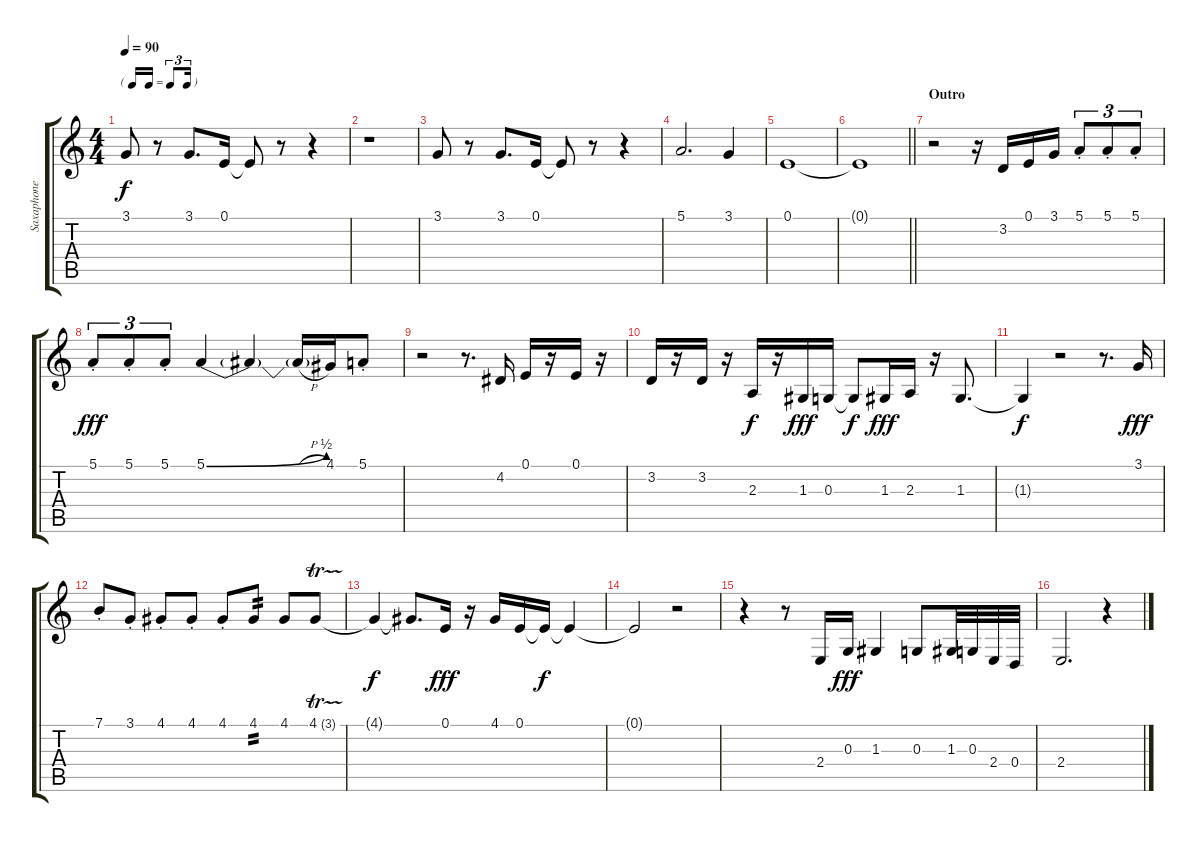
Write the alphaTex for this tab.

\track ("Saxaphone" "Saxaphone") {instrument brasssection}
\staff {score tabs}
\tuning (E4 B3 G3 D3 A2 E2) {hide}
\ts (4 4)
\tf triplet16th
\tempo 90
\clef g2
\ks c
3.1.8{dy f} r.8 3.1.8{d} 0.1.16 0.1{t}.8 r.8 r.4 |
r.1 |
3.1.8 r.8 3.1.8{d} 0.1.16 0.1{t}.8 r.8 r.4 |
5.1.2{d} 3.1.4 |
0.1.1 |
\barLineRight lightlight
0.1{t}.1 |
\section ("" "Outro")
r.2 r.16 3.2.16 0.1.16 3.1.16 5.1{st}.8{tu (3 2)} 5.1{st}.8{tu (3 2)} 5.1{st}.8{tu (3 2)} |
5.1{st}.8{tu (3 2) dy fff} 5.1{st}.8{tu (3 2)} 5.1{st}.8{tu (3 2)} 5.1{be (bend 0 0 60 2)}.4 5.1{t}.4 5.1{h t}.16 4.1.16 5.1{st}.8 |
r.2 r.8{d} 4.2.16 0.1.16 r.16 0.1.16 r.16 |
3.2.16 r.16 3.2.16 r.16 2.3.16{dy f} r.16 1.3.16{dy fff} 0.3.16 0.3{t}.8{dy f} 1.3.16{dy fff} 2.3.16 r.16 1.3.8{d} |
1.3{t}.4{dy f} r.2 r.8{d} 3.1.16{dy fff} |
7.1{st}.8{volume 8} 3.1{st}.8 4.1{st}.8 4.1{st}.8 4.1{st}.8 4.1.8{tp 2} 4.1.8 4.1{tr (3 32)}.8 |
4.1{t}.4{dy f} 4.1{t}.8{d} 0.1.16{dy fff} r.16 4.1.16 0.1.16 0.1{t}.16{dy f} 0.1{t}.4 |
0.1{t}.2 r.2 |
r.4 r.8 2.4.16 0.3.16{dy fff} 1.3.4 0.3.8 1.3.32 0.3.32 2.4.32 0.4.32 |
2.4.2{d volume 0} r.4
